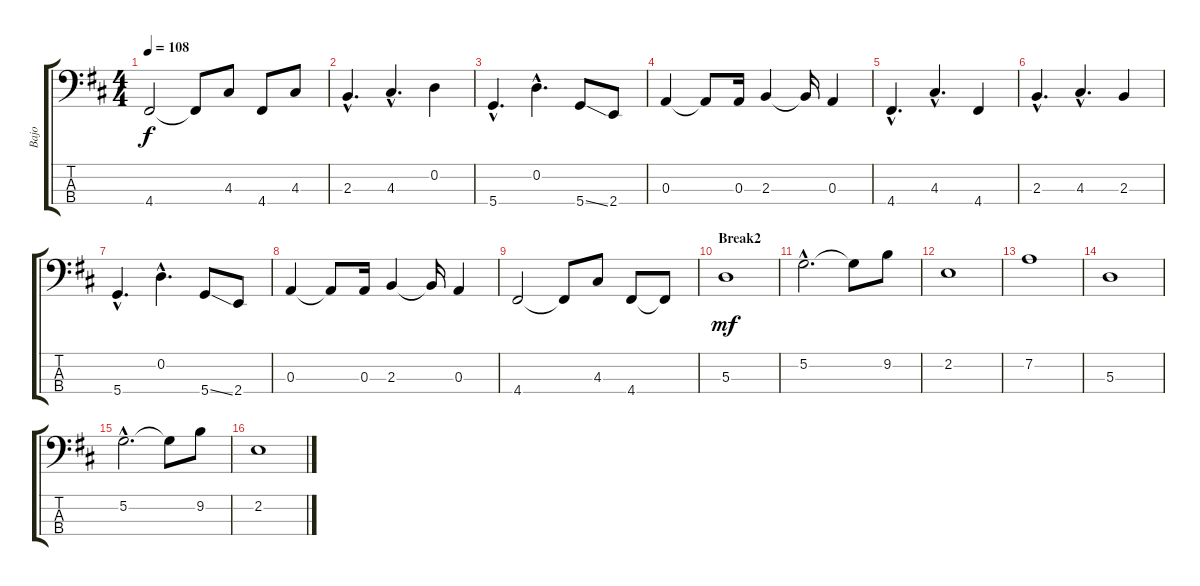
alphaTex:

\track ("Bajo" "Bajo") {instrument fretlessbass}
\staff {score tabs}
\tuning (G2 D2 A1 D1) {hide}
\ts (4 4)
\tempo 108
\clef f4
\ks bminor
4.4.2{dy f} 4.4{t}.8 4.3.8 4.4.8 4.3.8 |
2.3{hac}.4{d} 4.3{hac}.4{d} 0.2.4 |
5.4{hac}.4{d} 0.2{hac}.4{d} 5.4{ss}.8 2.4.8 |
0.3.4 0.3{t}.8 0.3.16 2.3.4 2.3{t}.16 0.3.4 |
4.4{hac}.4{d} 4.3{hac}.4{d} 4.4.4 |
2.3{hac}.4{d} 4.3{hac}.4{d} 2.3.4 |
5.4{hac}.4{d} 0.2{hac}.4{d} 5.4{ss}.8 2.4.8 |
0.3.4 0.3{t}.8 0.3.16 2.3.4 2.3{t}.16 0.3.4 |
4.4.2 4.4{t}.8 4.3.8 4.4.8 4.4{t}.8 |
\section ("" "Break2")
5.3.1{dy mf} |
5.2{hac}.2{d} 5.2{t}.8 9.2.8 |
2.2.1 |
7.2.1 |
5.3.1 |
5.2{hac}.2{d} 5.2{t}.8 9.2.8 |
2.2.1
